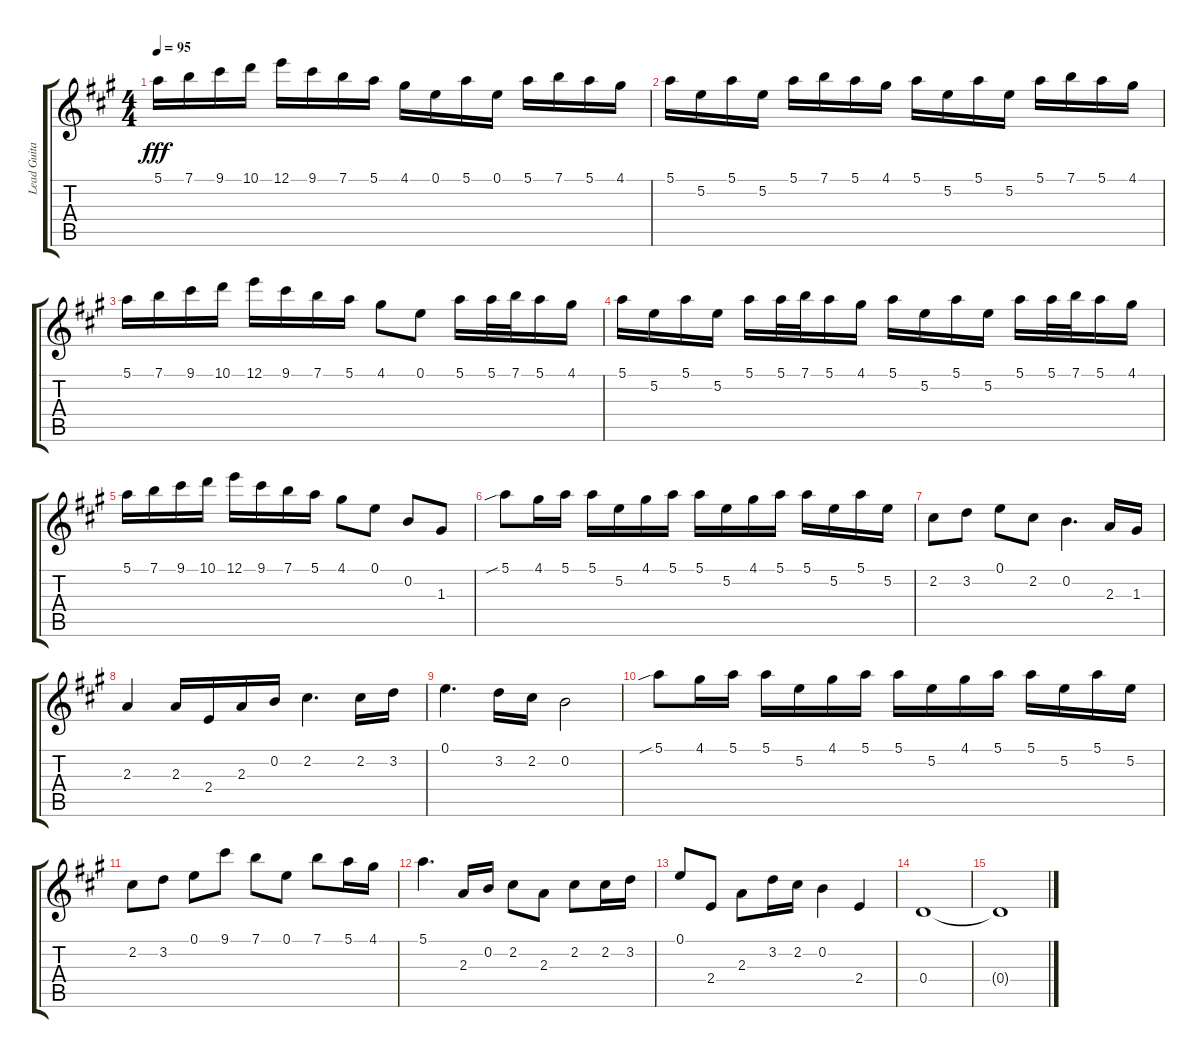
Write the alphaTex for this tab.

\track ("Lead Guitar" "Lead Guita") {instrument distortionguitar}
\staff {score tabs}
\tuning (E4 B3 G3 D3 A2 E2) {hide}
\ts (4 4)
\tempo 95
\clef g2
\ks a
5.1.16{dy fff} 7.1.16 9.1.16 10.1.16 12.1.16 9.1.16 7.1.16 5.1.16 4.1.16 0.1.16 5.1.16 0.1.16 5.1.16 7.1.16 5.1.16 4.1.16 |
5.1.16 5.2.16 5.1.16 5.2.16 5.1.16 7.1.16 5.1.16 4.1.16 5.1.16 5.2.16 5.1.16 5.2.16 5.1.16 7.1.16 5.1.16 4.1.16 |
5.1.16 7.1.16 9.1.16 10.1.16 12.1.16 9.1.16 7.1.16 5.1.16 4.1.8 0.1.8 5.1.16 5.1.32 7.1.32 5.1.16 4.1.16 |
5.1.16 5.2.16 5.1.16 5.2.16 5.1.16 5.1.32 7.1.32 5.1.16 4.1.16 5.1.16 5.2.16 5.1.16 5.2.16 5.1.16 5.1.32 7.1.32 5.1.16 4.1.16 |
5.1.16 7.1.16 9.1.16 10.1.16 12.1.16 9.1.16 7.1.16 5.1.16 4.1.8 0.1.8 0.2.8 1.3.8 |
5.1{sib}.8 4.1.16 5.1.16 5.1.16 5.2.16 4.1.16 5.1.16 5.1.16 5.2.16 4.1.16 5.1.16 5.1.16 5.2.16 5.1.16 5.2.16 |
2.2.8 3.2.8 0.1.8 2.2.8 0.2.4{d} 2.3.16 1.3.16 |
2.3.4 2.3.16 2.4.16 2.3.16 0.2.16 2.2.4{d} 2.2.16 3.2.16 |
0.1.4{d} 3.2.16 2.2.16 0.2.2 |
5.1{sib}.8 4.1.16 5.1.16 5.1.16 5.2.16 4.1.16 5.1.16 5.1.16 5.2.16 4.1.16 5.1.16 5.1.16 5.2.16 5.1.16 5.2.16 |
2.2.8 3.2.8 0.1.8 9.1.8 7.1.8 0.1.8 7.1.8 5.1.16 4.1.16 |
5.1.4{d} 2.3.16 0.2.16 2.2.8 2.3.8 2.2.8 2.2.16 3.2.16 |
0.1.8 2.4.8 2.3.8 3.2.16 2.2.16 0.2.4 2.4.4 |
0.4.1 |
0.4{t}.1
